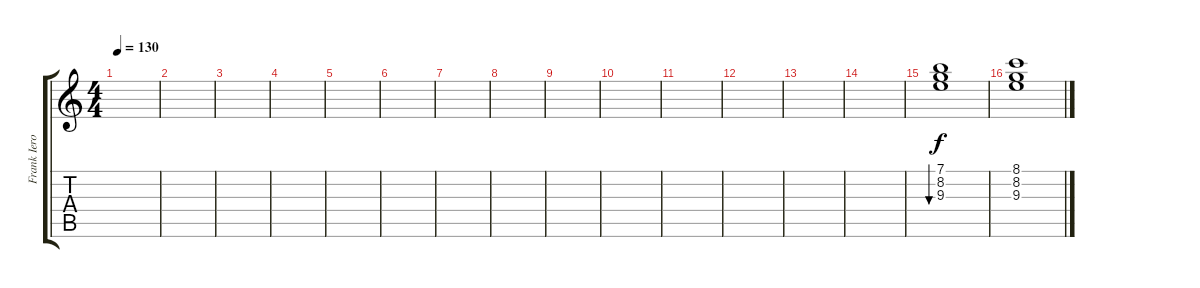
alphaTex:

\track ("Frank Iero - Guitar 2" "Frank Iero") {instrument distortionguitar}
\staff {score tabs}
\tuning (E4 B3 G3 D3 A2 E2) {hide}
\ts (4 4)
\tempo 130
\clef g2
\ks c
|
|
|
|
|
|
|
|
|
|
|
|
|
|
(7.1 8.2 9.3).1{bu 240} |
(8.1 8.2 9.3).1
